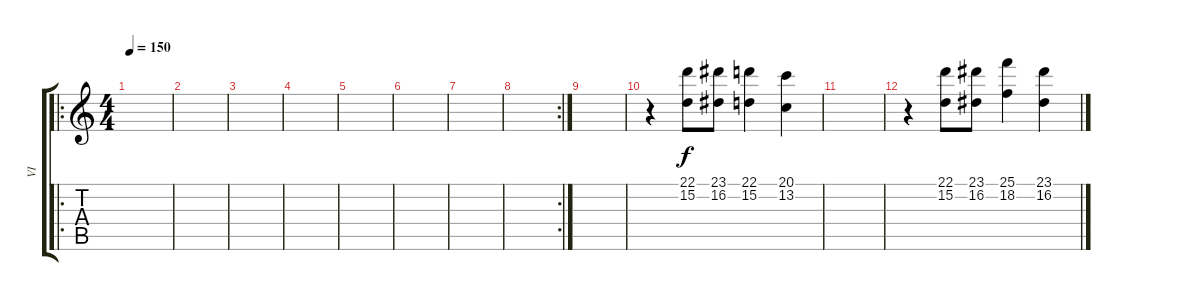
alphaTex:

\track ("VI" "VI") {instrument tubularbells}
\staff {score tabs}
\tuning (E4 B3 G3 D3 A2 E2) {hide}
\ro
\ts (4 4)
\tempo 150
\clef g2
\ks c
|
|
|
|
|
|
|
\rc 2
|
|
r.4 (22.1 15.2).8 (23.1 16.2).8 (22.1 15.2).4 (20.1 13.2).4 |
|
r.4 (22.1 15.2).8 (23.1 16.2).8 (25.1 18.2).4 (23.1 16.2).4
